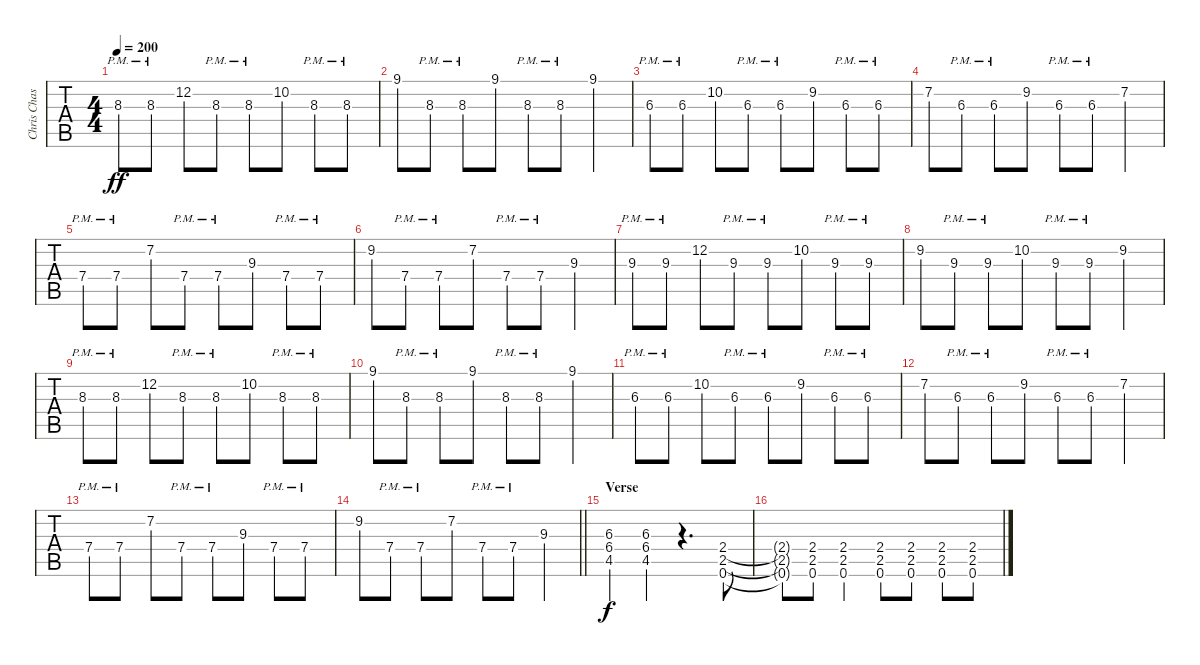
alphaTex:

\track ("Chris Chasse - Guitar One" "Chris Chas") {instrument distortionguitar}
\staff {tabs}
\tuning (Eb4 Bb3 Gb3 Db3 Ab2 Eb2) {hide}
\ts (4 4)
\tempo 200
\clef g2
\ks c
8.3{pm}.8{dy ff} 8.3{pm}.8 12.2.8 8.3{pm}.8 8.3{pm}.8 10.2.8 8.3{pm}.8 8.3{pm}.8 |
9.1.8 8.3{pm}.8 8.3{pm}.8 9.1.8 8.3{pm}.8 8.3{pm}.8 9.1.4 |
6.3{pm}.8 6.3{pm}.8 10.2.8 6.3{pm}.8 6.3{pm}.8 9.2.8 6.3{pm}.8 6.3{pm}.8 |
7.2.8 6.3{pm}.8 6.3{pm}.8 9.2.8 6.3{pm}.8 6.3{pm}.8 7.2.4 |
7.4{pm}.8 7.4{pm}.8 7.2.8 7.4{pm}.8 7.4{pm}.8 9.3.8 7.4{pm}.8 7.4{pm}.8 |
9.2.8 7.4{pm}.8 7.4{pm}.8 7.2.8 7.4{pm}.8 7.4{pm}.8 9.3.4 |
9.3{pm}.8 9.3{pm}.8 12.2.8 9.3{pm}.8 9.3{pm}.8 10.2.8 9.3{pm}.8 9.3{pm}.8 |
9.2.8 9.3{pm}.8 9.3{pm}.8 10.2.8 9.3{pm}.8 9.3{pm}.8 9.2.4 |
8.3{pm}.8 8.3{pm}.8 12.2.8 8.3{pm}.8 8.3{pm}.8 10.2.8 8.3{pm}.8 8.3{pm}.8 |
9.1.8 8.3{pm}.8 8.3{pm}.8 9.1.8 8.3{pm}.8 8.3{pm}.8 9.1.4 |
6.3{pm}.8 6.3{pm}.8 10.2.8 6.3{pm}.8 6.3{pm}.8 9.2.8 6.3{pm}.8 6.3{pm}.8 |
7.2.8 6.3{pm}.8 6.3{pm}.8 9.2.8 6.3{pm}.8 6.3{pm}.8 7.2.4 |
7.4{pm}.8 7.4{pm}.8 7.2.8 7.4{pm}.8 7.4{pm}.8 9.3.8 7.4{pm}.8 7.4{pm}.8 |
\barLineRight lightlight
9.2.8 7.4{pm}.8 7.4{pm}.8 7.2.8 7.4{pm}.8 7.4{pm}.8 9.3.4 |
\section ("" "Verse")
(6.3 6.4 4.5).4{dy f} (6.3 6.4 4.5).4 r.4{d} (2.4 2.5 0.6).8 |
(2.4{t} 2.5{t} 0.6{t}).8 (2.4 2.5 0.6).8 (2.4 2.5 0.6).4 (2.4 2.5 0.6).8 (2.4 2.5 0.6).8 (2.4 2.5 0.6).8 (2.4 2.5 0.6).8
